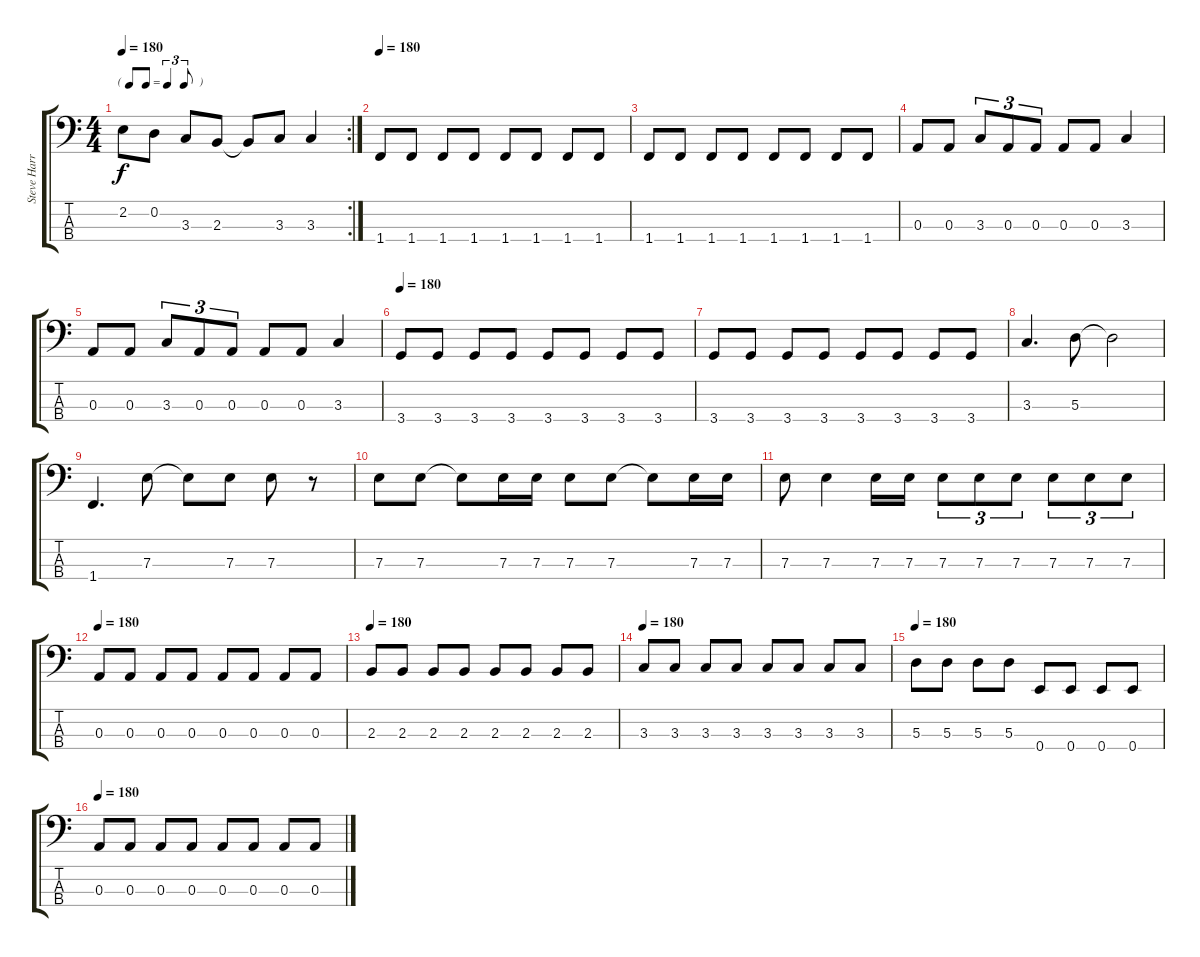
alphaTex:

\track ("Steve Harris" "Steve Harr") {instrument electricbassfinger}
\staff {score tabs}
\tuning (G2 D2 A1 E1) {hide}
\rc 2
\ts (4 4)
\tf triplet8th
\tempo 180
\clef f4
\ks c
2.2.8{dy f} 0.2.8 3.3.8 2.3.8 2.3{t}.8 3.3.8 3.3.4 |
\tempo 180
1.4.8 1.4.8 1.4.8 1.4.8 1.4.8 1.4.8 1.4.8 1.4.8 |
1.4.8 1.4.8 1.4.8 1.4.8 1.4.8 1.4.8 1.4.8 1.4.8 |
0.3.8 0.3.8 3.3.8{tu (3 2)} 0.3.8{tu (3 2)} 0.3.8{tu (3 2)} 0.3.8 0.3.8 3.3.4 |
0.3.8 0.3.8 3.3.8{tu (3 2)} 0.3.8{tu (3 2)} 0.3.8{tu (3 2)} 0.3.8 0.3.8 3.3.4 |
\tempo 180
3.4.8 3.4.8 3.4.8 3.4.8 3.4.8 3.4.8 3.4.8 3.4.8 |
3.4.8 3.4.8 3.4.8 3.4.8 3.4.8 3.4.8 3.4.8 3.4.8 |
3.3.4{d} 5.3.8 5.3{t}.2 |
1.4.4{d} 7.3.8 7.3{t}.8 7.3.8 7.3.8 r.8 |
7.3.8 7.3.8 7.3{t}.8 7.3.16 7.3.16 7.3.8 7.3.8 7.3{t}.8 7.3.16 7.3.16 |
7.3.8 7.3.4 7.3.16 7.3.16 7.3.8{tu (3 2)} 7.3.8{tu (3 2)} 7.3.8{tu (3 2)} 7.3.8{tu (3 2)} 7.3.8{tu (3 2)} 7.3.8{tu (3 2)} |
\tempo 180
0.3.8 0.3.8 0.3.8 0.3.8 0.3.8 0.3.8 0.3.8 0.3.8 |
\tempo 180
2.3.8 2.3.8 2.3.8 2.3.8 2.3.8 2.3.8 2.3.8 2.3.8 |
\tempo 180
3.3.8 3.3.8 3.3.8 3.3.8 3.3.8 3.3.8 3.3.8 3.3.8 |
\tempo 180
5.3.8 5.3.8 5.3.8 5.3.8 0.4.8 0.4.8 0.4.8 0.4.8 |
\tempo 180
0.3.8 0.3.8 0.3.8 0.3.8 0.3.8 0.3.8 0.3.8 0.3.8
